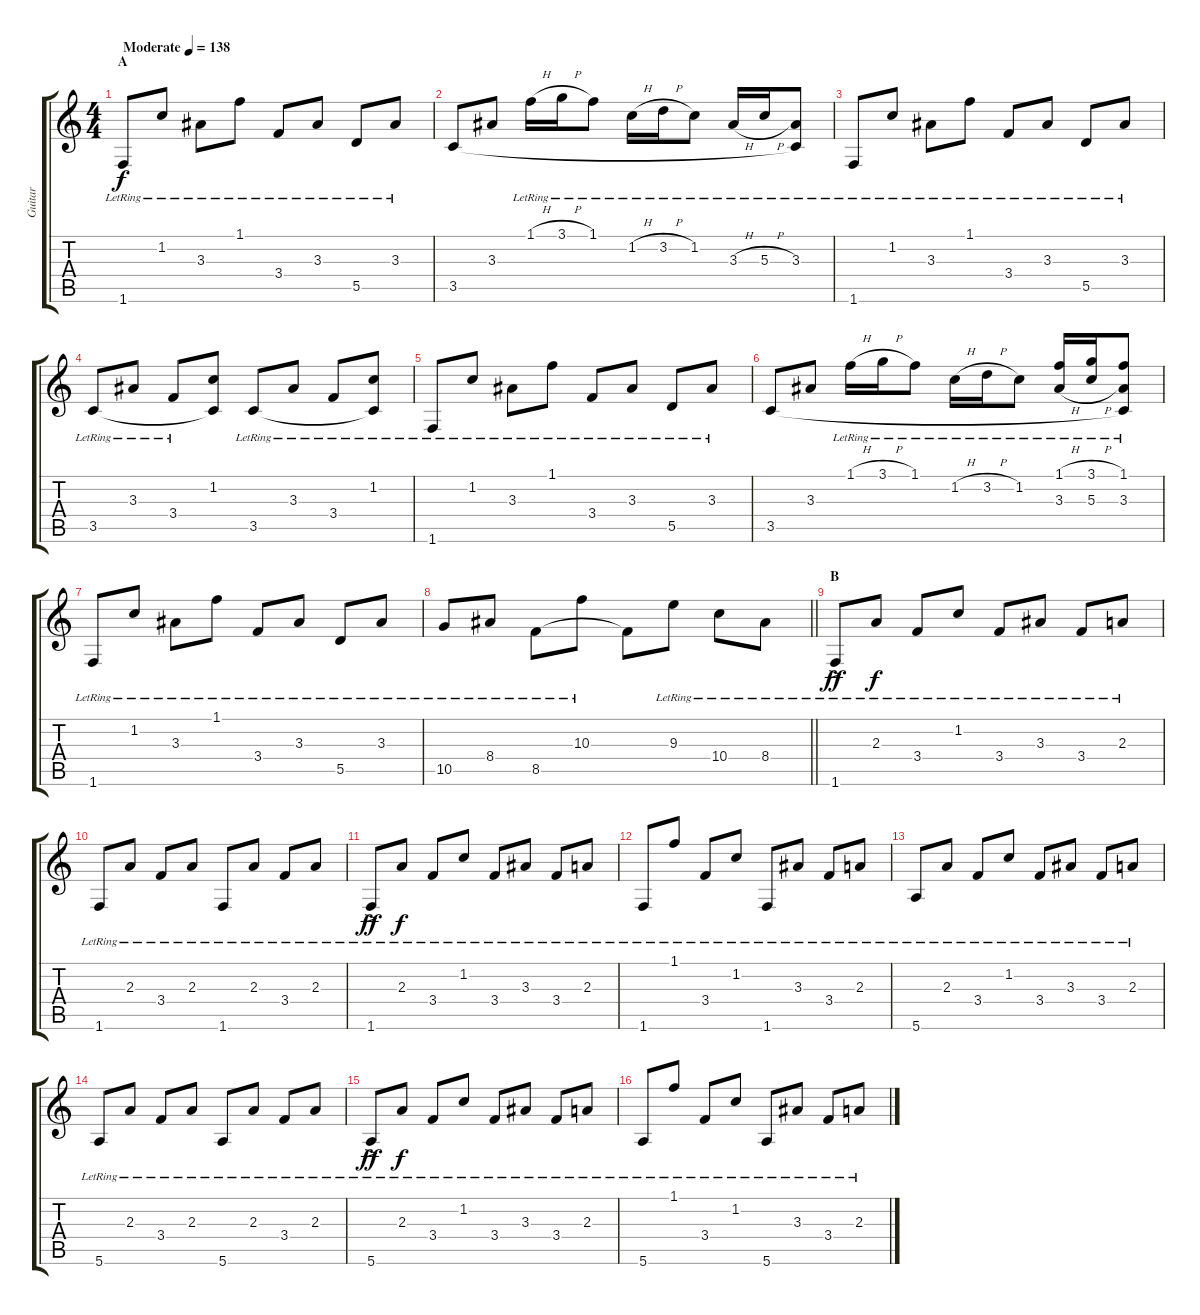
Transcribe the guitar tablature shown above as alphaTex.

\track ("Guitar" "Guitar") {instrument acousticguitarsteel}
\staff {score tabs}
\tuning (E4 B3 G3 D3 A2 E2) {hide}
\ts (4 4)
\section ("" "A")
\tempo (138 "Moderate")
\clef g2
\ks c
1.6{lr}.8{dy f instrument acousticguitarsteel} 1.2{lr}.8 3.3{lr}.8 1.1{lr}.8 3.4{lr}.8 3.3{lr}.8 5.5{lr}.8 3.3{lr}.8 |
3.5.8 3.3.8 1.1{h lr}.16 3.1{h lr}.16 1.1{lr}.8 1.2{h lr}.16 3.2{h lr}.16 1.2{lr}.8 3.3{h lr}.16 5.3{h lr}.16 (3.3{lr} 3.5{t}).8 |
1.6{lr}.8 1.2{lr}.8 3.3{lr}.8 1.1{lr}.8 3.4{lr}.8 3.3{lr}.8 5.5{lr}.8 3.3{lr}.8 |
3.5{lr}.8 3.3{lr}.8 3.4{lr}.8 (1.2 3.5{t}).8 3.5{lr}.8 3.3{lr}.8 3.4{lr}.8 (1.2{lr} 3.5{t}).8 |
1.6{lr}.8 1.2{lr}.8 3.3{lr}.8 1.1{lr}.8 3.4{lr}.8 3.3{lr}.8 5.5{lr}.8 3.3{lr}.8 |
3.5.8 3.3.8 1.1{h lr}.16 3.1{h lr}.16 1.1{lr}.8 1.2{h lr}.16 3.2{h lr}.16 1.2{lr}.8 (1.1{h lr} 3.3{h}).16 (3.1{h lr} 5.3{h}).16 (1.1{lr} 3.3{lr} 3.5{t}).8 |
1.6{lr}.8 1.2{lr}.8 3.3{lr}.8 1.1{lr}.8 3.4{lr}.8 3.3{lr}.8 5.5{lr}.8 3.3{lr}.8 |
\barLineRight lightlight
10.5{lr}.8 8.4{lr}.8 8.5{lr}.8 10.3{lr}.8 8.5{t}.8 9.3{lr}.8 10.4{lr}.8 8.4{lr}.8 |
\section ("" "B")
1.6{ac lr}.8{dy ff} 2.3{lr}.8{dy f} 3.4{lr}.8 1.2{lr}.8 3.4{lr}.8 3.3{lr}.8 3.4{lr}.8 2.3{lr}.8 |
1.6{lr}.8 2.3{lr}.8 3.4{lr}.8 2.3{lr}.8 1.6{lr}.8 2.3{lr}.8 3.4{lr}.8 2.3{lr}.8 |
1.6{ac lr}.8{dy ff} 2.3{lr}.8{dy f} 3.4{lr}.8 1.2{lr}.8 3.4{lr}.8 3.3{lr}.8 3.4{lr}.8 2.3{lr}.8 |
1.6{lr}.8 1.1{lr}.8 3.4{lr}.8 1.2{lr}.8 1.6{lr}.8 3.3{lr}.8 3.4{lr}.8 2.3{lr}.8 |
5.6{lr}.8 2.3{lr}.8 3.4{lr}.8 1.2{lr}.8 3.4{lr}.8 3.3{lr}.8 3.4{lr}.8 2.3{lr}.8 |
5.6{lr}.8 2.3{lr}.8 3.4{lr}.8 2.3{lr}.8 5.6{lr}.8 2.3{lr}.8 3.4{lr}.8 2.3{lr}.8 |
5.6{ac lr}.8{dy ff} 2.3{lr}.8{dy f} 3.4{lr}.8 1.2{lr}.8 3.4{lr}.8 3.3{lr}.8 3.4{lr}.8 2.3{lr}.8 |
5.6{lr}.8 1.1{lr}.8 3.4{lr}.8 1.2{lr}.8 5.6{lr}.8 3.3{lr}.8 3.4{lr}.8 2.3{lr}.8
